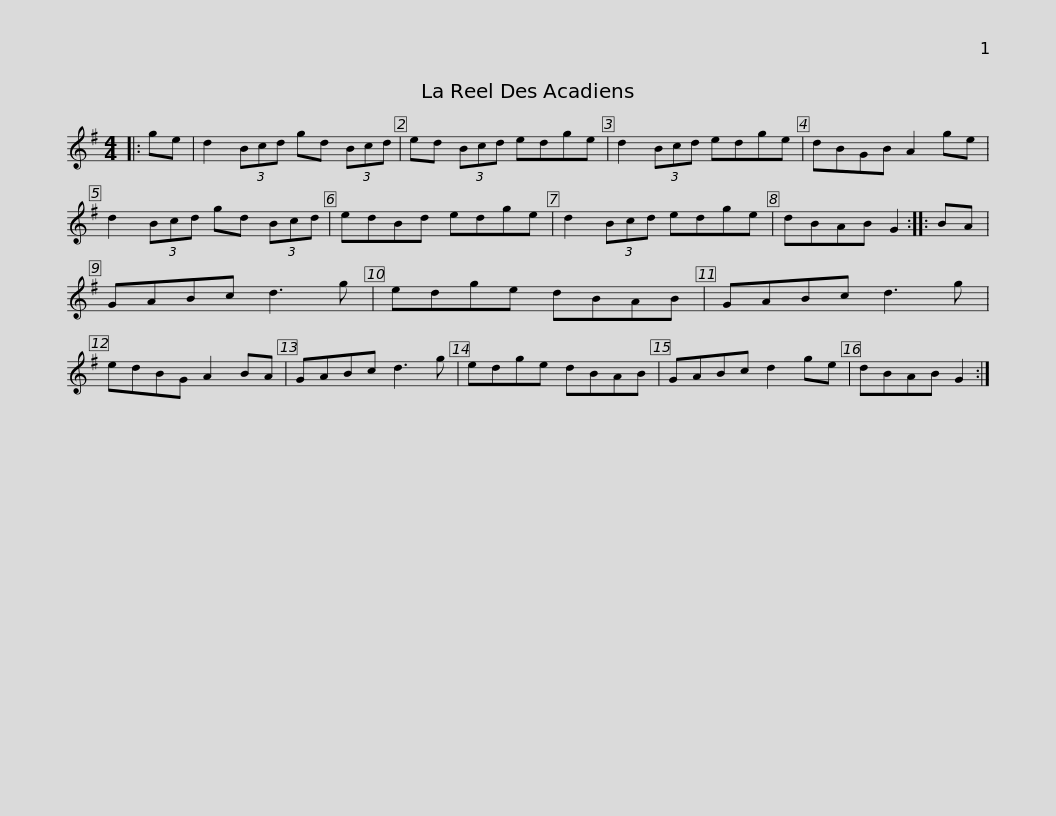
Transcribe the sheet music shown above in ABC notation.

X:1
L:1/8
M:4/4
I:linebreak $
K:G
V:1 treble
V:1
|: ge | d2 (3Bcd gd (3Bcd | ed (3Bcd edge | d2 (3Bcd edge | dBGB A2 ge | %5
 d2 (3Bcd gd (3Bcd |$ edBd edge | d2 (3Bcd edge | dBAB G2 :: BA | %10
 GABc d3 g | edge dBAB | GABc d3 g |$ edBG A2 BA | GABc d3 g | %15
 edge dBAB | GABc d2 ge | dBAB G2 :| %18
